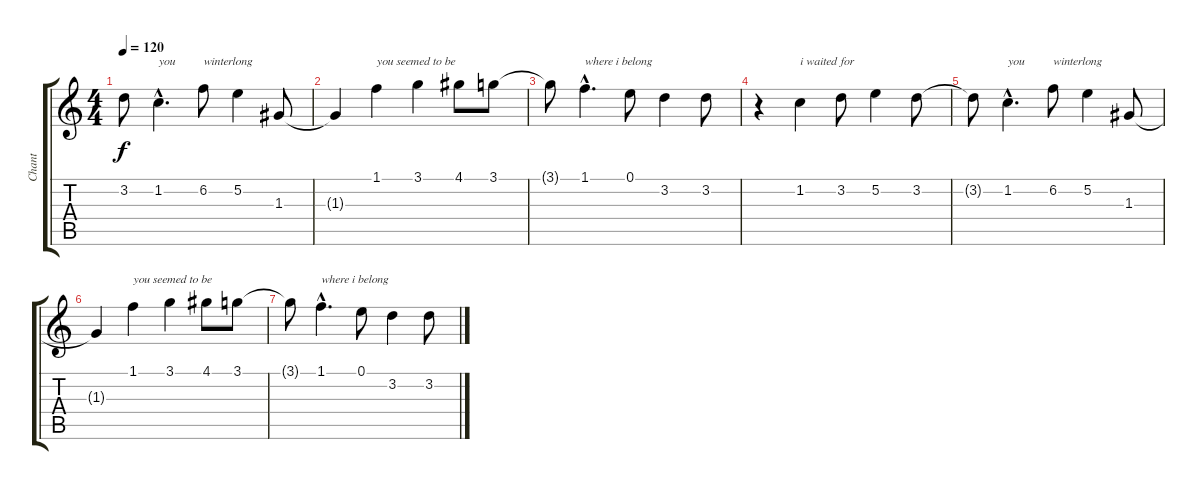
\track ("Chant" "Chant") {instrument electricguitarjazz}
\staff {score tabs}
\tuning (E4 B3 G3 D3 A2 E2) {hide}
\ts (4 4)
\tempo 120
\clef g2
\ks c
3.2{t}.8{dy f} 1.2{hac}.4{d txt "you"} 6.2.8{txt "winterlong"} 5.2.4 1.3.8 |
1.3{t}.4 1.1.4{txt "you seemed to be"} 3.1.4 4.1.8 3.1.8 |
3.1{t}.8 1.1{hac}.4{d txt "where i belong"} 0.1.8 3.2.4 3.2.8 |
r.4{volume 0} 1.2.4{txt "i waited for"} 3.2.8 5.2.4 3.2.8 |
3.2{t}.8 1.2{hac}.4{d txt "you"} 6.2.8{txt "winterlong"} 5.2.4 1.3.8 |
1.3{t}.4 1.1.4{txt "you seemed to be"} 3.1.4 4.1.8 3.1.8 |
3.1{t}.8 1.1{hac}.4{d txt "where i belong"} 0.1.8 3.2.4 3.2.8
